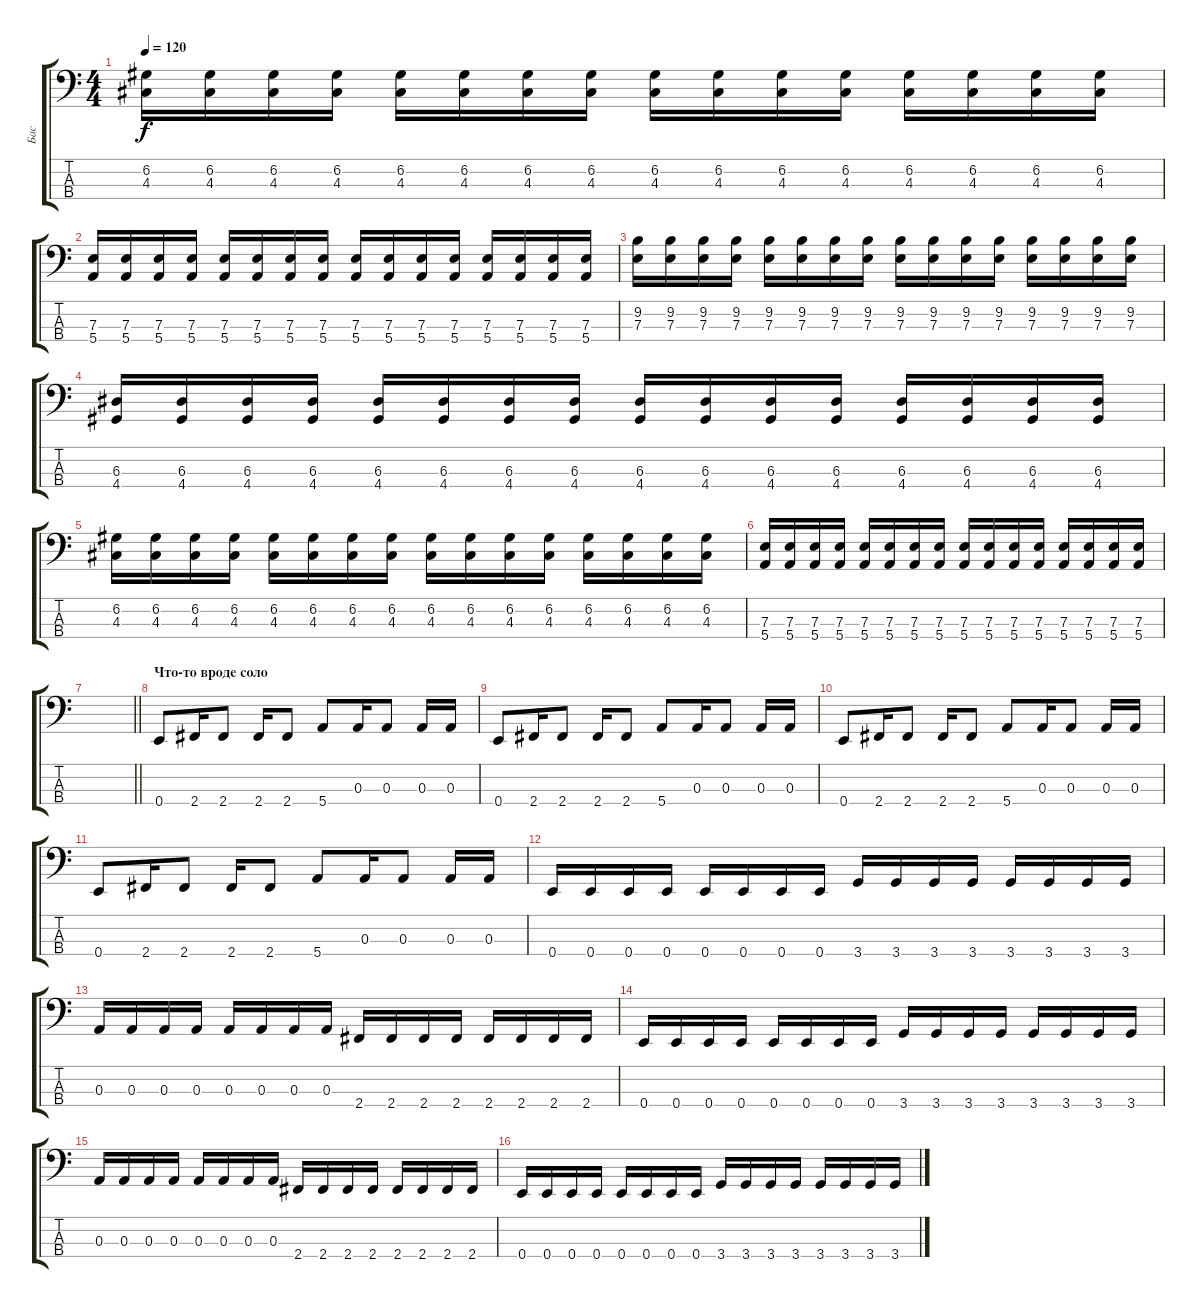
\track ("Бас" "Бас") {instrument electricbasspick}
\staff {score tabs}
\tuning (G2 D2 A1 E1) {hide}
\ts (4 4)
\tempo 120
\clef f4
\ks c
(6.2 4.3).16{dy f} (6.2 4.3).16 (6.2 4.3).16 (6.2 4.3).16 (6.2 4.3).16 (6.2 4.3).16 (6.2 4.3).16 (6.2 4.3).16 (6.2 4.3).16 (6.2 4.3).16 (6.2 4.3).16 (6.2 4.3).16 (6.2 4.3).16 (6.2 4.3).16 (6.2 4.3).16 (6.2 4.3).16 |
(7.3 5.4).16 (7.3 5.4).16 (7.3 5.4).16 (7.3 5.4).16 (7.3 5.4).16 (7.3 5.4).16 (7.3 5.4).16 (7.3 5.4).16 (7.3 5.4).16 (7.3 5.4).16 (7.3 5.4).16 (7.3 5.4).16 (7.3 5.4).16 (7.3 5.4).16 (7.3 5.4).16 (7.3 5.4).16 |
(9.2 7.3).16 (9.2 7.3).16 (9.2 7.3).16 (9.2 7.3).16 (9.2 7.3).16 (9.2 7.3).16 (9.2 7.3).16 (9.2 7.3).16 (9.2 7.3).16 (9.2 7.3).16 (9.2 7.3).16 (9.2 7.3).16 (9.2 7.3).16 (9.2 7.3).16 (9.2 7.3).16 (9.2 7.3).16 |
(6.3 4.4).16 (6.3 4.4).16 (6.3 4.4).16 (6.3 4.4).16 (6.3 4.4).16 (6.3 4.4).16 (6.3 4.4).16 (6.3 4.4).16 (6.3 4.4).16 (6.3 4.4).16 (6.3 4.4).16 (6.3 4.4).16 (6.3 4.4).16 (6.3 4.4).16 (6.3 4.4).16 (6.3 4.4).16 |
(6.2 4.3).16 (6.2 4.3).16 (6.2 4.3).16 (6.2 4.3).16 (6.2 4.3).16 (6.2 4.3).16 (6.2 4.3).16 (6.2 4.3).16 (6.2 4.3).16 (6.2 4.3).16 (6.2 4.3).16 (6.2 4.3).16 (6.2 4.3).16 (6.2 4.3).16 (6.2 4.3).16 (6.2 4.3).16 |
(7.3 5.4).16 (7.3 5.4).16 (7.3 5.4).16 (7.3 5.4).16 (7.3 5.4).16 (7.3 5.4).16 (7.3 5.4).16 (7.3 5.4).16 (7.3 5.4).16 (7.3 5.4).16 (7.3 5.4).16 (7.3 5.4).16 (7.3 5.4).16 (7.3 5.4).16 (7.3 5.4).16 (7.3 5.4).16 |
\barLineRight lightlight
|
\section ("" "Что-то вроде соло")
0.4.8 2.4.16 2.4.8 2.4.16 2.4.8 5.4.8 0.3.16 0.3.8 0.3.16 0.3.16 |
0.4.8 2.4.16 2.4.8 2.4.16 2.4.8 5.4.8 0.3.16 0.3.8 0.3.16 0.3.16 |
0.4.8 2.4.16 2.4.8 2.4.16 2.4.8 5.4.8 0.3.16 0.3.8 0.3.16 0.3.16 |
0.4.8 2.4.16 2.4.8 2.4.16 2.4.8 5.4.8 0.3.16 0.3.8 0.3.16 0.3.16 |
0.4.16 0.4.16 0.4.16 0.4.16 0.4.16 0.4.16 0.4.16 0.4.16 3.4.16 3.4.16 3.4.16 3.4.16 3.4.16 3.4.16 3.4.16 3.4.16 |
0.3.16 0.3.16 0.3.16 0.3.16 0.3.16 0.3.16 0.3.16 0.3.16 2.4.16 2.4.16 2.4.16 2.4.16 2.4.16 2.4.16 2.4.16 2.4.16 |
0.4.16 0.4.16 0.4.16 0.4.16 0.4.16 0.4.16 0.4.16 0.4.16 3.4.16 3.4.16 3.4.16 3.4.16 3.4.16 3.4.16 3.4.16 3.4.16 |
0.3.16 0.3.16 0.3.16 0.3.16 0.3.16 0.3.16 0.3.16 0.3.16 2.4.16 2.4.16 2.4.16 2.4.16 2.4.16 2.4.16 2.4.16 2.4.16 |
0.4.16 0.4.16 0.4.16 0.4.16 0.4.16 0.4.16 0.4.16 0.4.16 3.4.16 3.4.16 3.4.16 3.4.16 3.4.16 3.4.16 3.4.16 3.4.16
